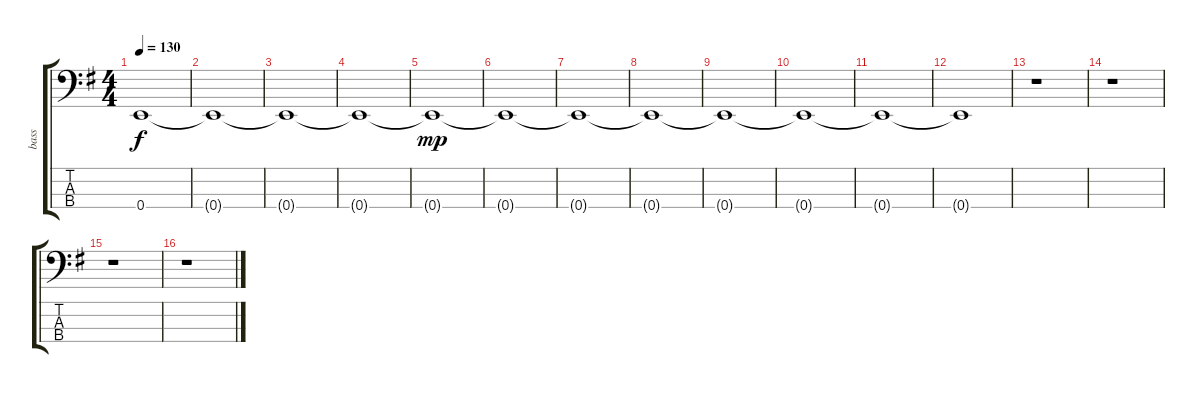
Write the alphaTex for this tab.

\track ("bass" "bass") {instrument electricbassfinger}
\staff {score tabs}
\tuning (G2 D2 A1 E1) {hide}
\ts (4 4)
\tempo 130
\clef f4
\ks g
0.4{t}.1{dy f} |
0.4{t}.1 |
0.4{t}.1 |
0.4{t}.1 |
0.4{t}.1{dy mp} |
0.4{t}.1 |
0.4{t}.1 |
0.4{t}.1 |
0.4{t}.1 |
0.4{t}.1 |
0.4{t}.1 |
0.4{t}.1 |
r.1 |
r.1 |
r.1 |
r.1
